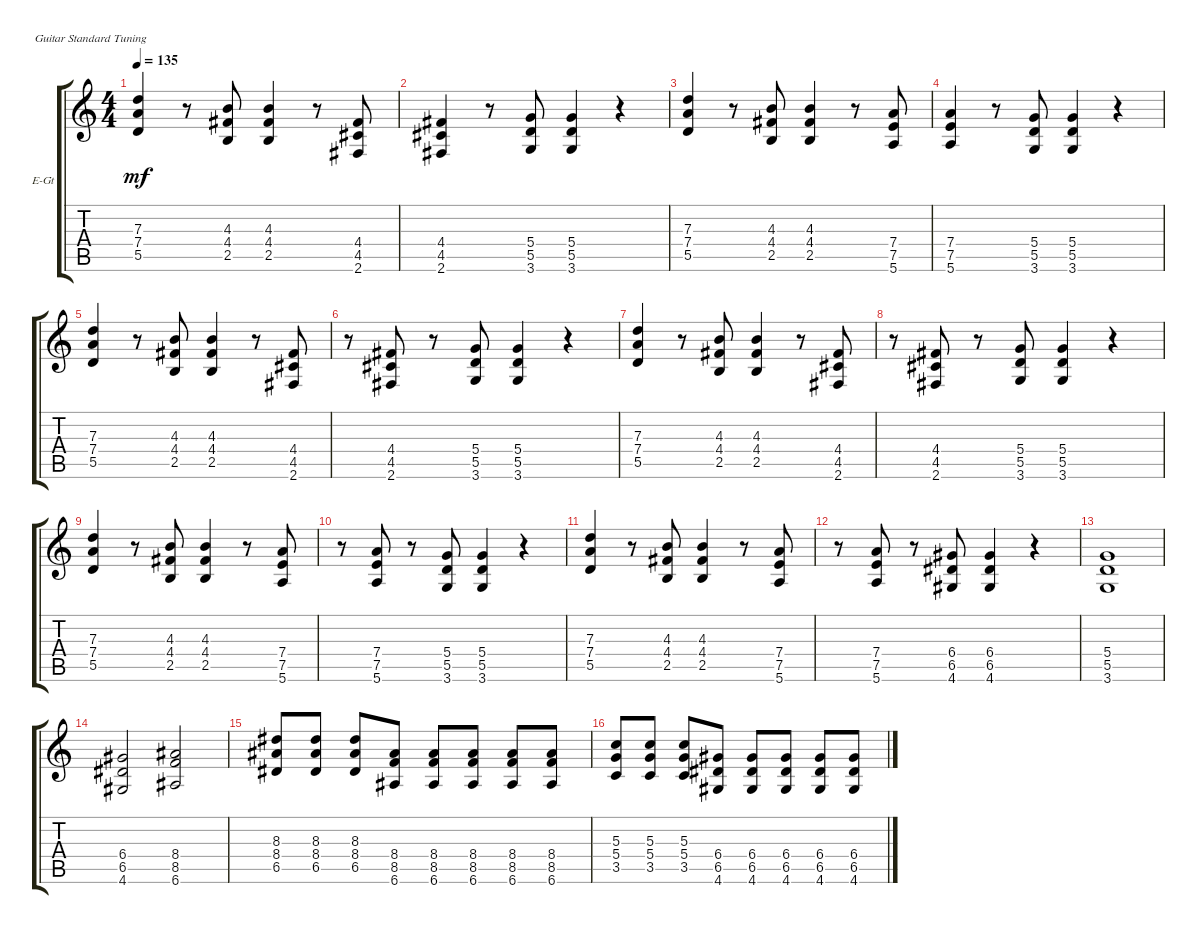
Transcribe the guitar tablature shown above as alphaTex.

\bracketExtendMode groupsimilarinstruments
\firstSystemTrackNameOrientation horizontal
\otherSystemsTrackNameOrientation horizontal
\track ("Electric Guitar 2" "E-Gt") {instrument distortionguitar}
\staff {score tabs}
\tuning (E4 B3 G3 D3 A2 E2)
\ts (4 4)
\tempo 135
\clef g2
\ks c
(5.5 7.4 7.3).4{dy mf instrument distortionguitar} r.8 (4.3 4.4 2.5).8 (4.3 4.4 2.5).4 r.8 (4.4 4.5 2.6).8 |
(4.4 4.5 2.6).4 r.8 (5.4 5.5 3.6).8 (5.4 5.5 3.6).4 r.4 |
(5.5 7.4 7.3).4 r.8 (4.3 4.4 2.5).8 (4.3 4.4 2.5).4 r.8 (7.4 7.5 5.6).8 |
(7.4 7.5 5.6).4 r.8 (5.4 5.5 3.6).8 (5.4 5.5 3.6).4 r.4 |
(5.5 7.4 7.3).4 r.8 (4.3 4.4 2.5).8 (4.3 4.4 2.5).4 r.8 (4.4 4.5 2.6).8 |
r.8 (4.4 4.5 2.6).8 r.8 (5.4 5.5 3.6).8 (5.4 5.5 3.6).4 r.4 |
(5.5 7.4 7.3).4 r.8 (4.3 4.4 2.5).8 (4.3 4.4 2.5).4 r.8 (4.4 4.5 2.6).8 |
r.8 (4.4 4.5 2.6).8 r.8 (5.4 5.5 3.6).8 (5.4 5.5 3.6).4 r.4 |
(5.5 7.4 7.3).4 r.8 (4.3 4.4 2.5).8 (4.3 4.4 2.5).4 r.8 (7.4 7.5 5.6).8 |
r.8 (7.4 7.5 5.6).8 r.8 (5.4 5.5 3.6).8 (5.4 5.5 3.6).4 r.4 |
(5.5 7.4 7.3).4 r.8 (4.3 4.4 2.5).8 (4.3 4.4 2.5).4 r.8 (7.4 7.5 5.6).8 |
r.8 (7.4 7.5 5.6).8 r.8 (6.4 6.5 4.6).8 (6.4 6.5 4.6).4 r.4 |
(3.6 5.5 5.4).1 |
(6.4 6.5 4.6).2 (8.4 8.5 6.6).2 |
(6.5 8.4 8.3).8 (6.5 8.4 8.3).8 (6.5 8.4 8.3).8 (8.4 8.5 6.6).8 (8.4 8.5 6.6).8 (8.4 8.5 6.6).8 (8.4 8.5 6.6).8 (8.4 8.5 6.6).8 |
(3.5 5.4 5.3).8 (3.5 5.4 5.3).8 (3.5 5.4 5.3).8 (6.4 6.5 4.6).8 (6.4 6.5 4.6).8 (6.4 6.5 4.6).8 (6.4 6.5 4.6).8 (6.4 6.5 4.6).8
